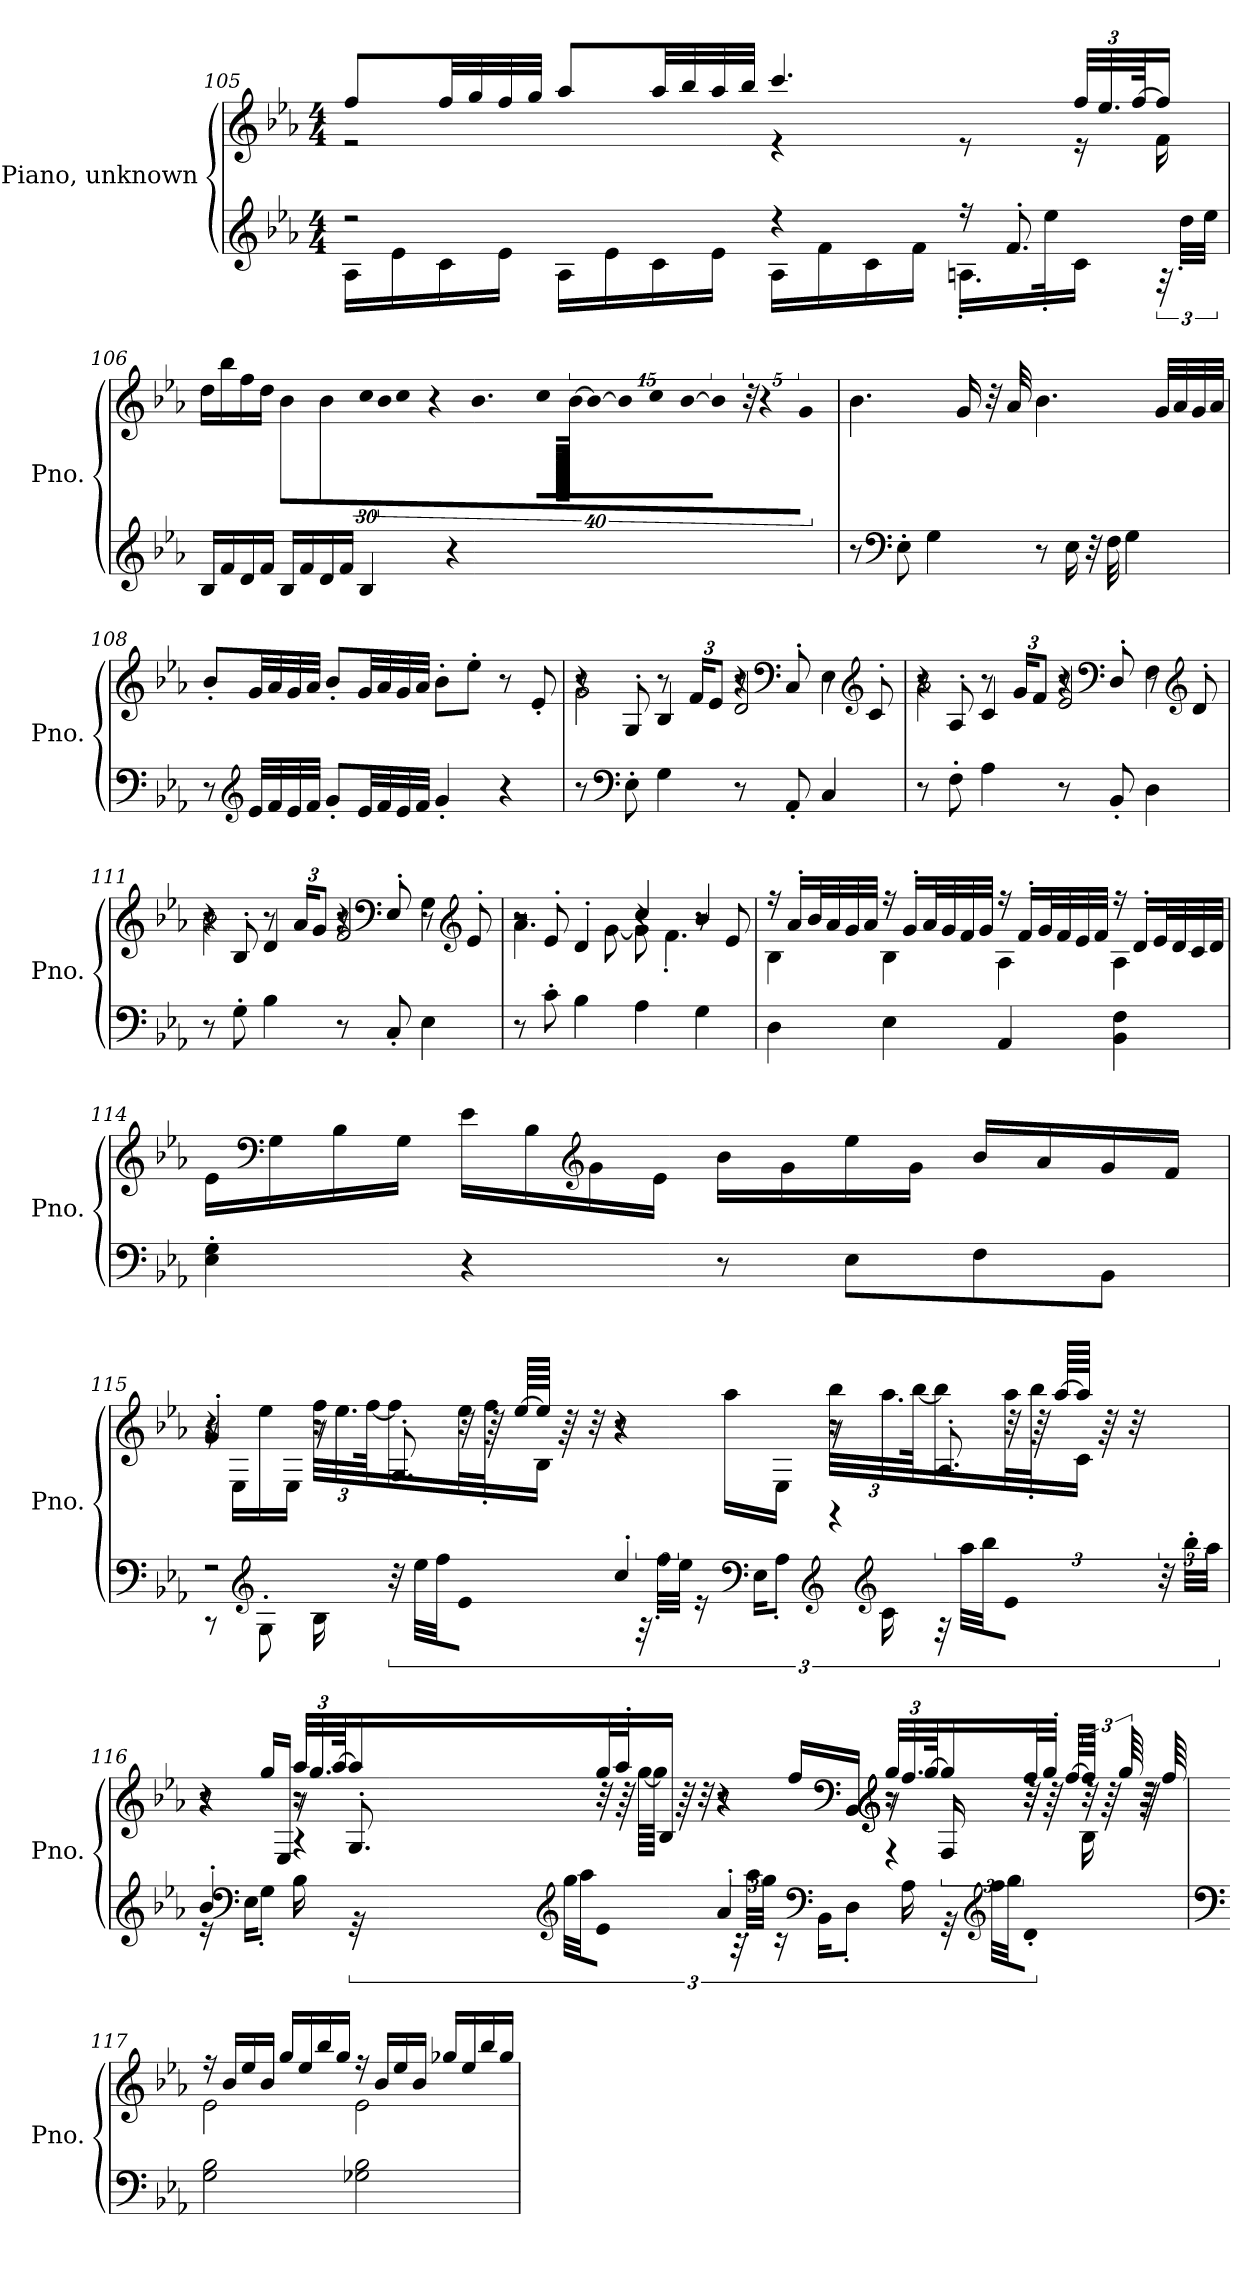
**kern	**kern
*part1	*part1
*staff2	*staff1
*I"Piano, unknown	*
*I'Pno.	*
!!LO:LB:g=z
*clefG2	*clefG2
*k[b-e-a-]	*k[b-e-a-]
*M4/4	*M4/4
=105	=105
*^	*^
2r	16A-\LL	8ff/L	2r
.	16e-\	.	.
.	16c\	32ff/LL	.
.	.	32gg/	.
.	16e-\JJ	32ff/	.
.	.	32gg/JJJ	.
.	16A-\LL	8aa-/L	.
.	16e-\	.	.
.	16c\	32aa-/LL	.
.	.	32bb-/	.
.	16e-\JJ	32aa-/	.
.	.	32bb-/JJJ	.
4r	16A-\LL	4.ccc/	4r
.	16f\	.	.
.	16c\	.	.
.	16f\JJ	.	.
16r	16.An'\LL	.	8r
8.f'/	.	.	.
.	32ee-'\K	.	.
*	*	*Xbrackettup	*
.	16c\JJ	48ff/LLL	16r
.	.	48.ee-/	.
.	.	[96ff/JK	.
.	48r	16ff/JJ]	16f\
.	48dd'\LLL	.	.
.	48ee-\JJJ	.	.
*v	*v	*	*
*	*v	*v
!!LO:LB:g=z
=106	=106
16B-/LL	16dd\LL
16f/	16bb-\
16d/	16ff\
16f/JJ	16dd\JJ
16B-/LL	8b-\L
16f/	.
16d/	8b-\
16f/JJ	.
*	*brackettup
!	!LO:N:vis=64
4B-/	960%17cc\KLL
!	!LO:N:vis=32
.	640%23b-\
!	!LO:N:vis=64
.	960%17cc\JJJk
!	!LO:N:vis=128
.	1920%17r
!	!LO:N:vis=64.
.	640%17b-\
.	1920ryy
!	!LO:N:vis=64
.	960%17cc\KLLL
.	[1920b-\
.	1920%47b-\_
.	80b-\L]
.	80cc\J
.	[40b-\J
.	20b-\JJ]
4r	40r
.	120%17r
.	12g/
=107	=107
8r	4.b-\
*clefF4	*
8E-'\	.
4G\	.
.	16g/
.	32r
.	32a-/
8r	4.b-\
16E-\	.
32r	.
32F\	.
4G\	.
.	32g/LLL
.	32a-/
.	32g/
.	32a-/JJJ
!!LO:LB:g=z
=108	=108
8r	8b-'/L
*clefG2	*
32e-/LLL	32g/LL
32f/	32a-/
32e-/	32g/
32f/JJJ	32a-/JJJ
8g'/L	8b-'/L
32e-/LL	32g/LL
32f/	32a-/
32e-/	32g/
32f/JJJ	32a-/JJJ
4g'/	8b-'\L
.	8ee-'\J
4r	8r
.	8e-'/
=109	=109
*	*^
*	*	*^
8r	4r	2g\	8r
*clefF4	*	*	*
8E-'\	.	.	8G'/
4G\	4B-/	.	8r
*	*	*	*Xbrackettup
.	.	.	24f/KL
.	.	.	12e-/J
8r	2d/	4r	8r
*	*clefF4	*	*
8AA-'/	.	.	8C'/
4C/	.	4E-\	8r
*	*clefG2	*	*
.	.	.	8c'/
!!LO:LB:g=z	!!	!!
=110	=110	=110	=110
8r	4r	2a-\	8r
8F'\	.	.	8A-'/
4A-\	4c/	.	8r
.	.	.	24g/KL
.	.	.	12f/J
8r	2e-/	4r	8r
*	*clefF4	*	*
8BB-'/	.	.	8D'/
4D\	.	4F\	8r
*	*clefG2	*	*
.	.	.	8d'/
=111	=111	=111	=111
8r	4r	2b-\	8r
8G'\	.	.	8B-'/
4B-\	4d/	.	8r
.	.	.	24a-/KL
.	.	.	12g/J
8r	2f/	4r	8r
*	*clefF4	*	*
8C'/	.	.	8E-'/
4E-\	.	4G\	8r
*	*clefG2	*	*
.	.	.	8e-'/
=112	=112	=112	=112
8r	2r	4.a-\	8r
8c'\	.	.	8e-'/
4B-\	.	.	4d'/
.	.	[8g\	.
4A-\	4cc/	8g\]	4r
.	.	4.f'\	.
4G\	4b-/	.	8r
.	.	.	8e-/
*	*	*v	*v
!!LO:PB:g=z
=113	=113	=113
4D\	16r	4B-\
.	16a-'/LL	.
.	32b-/L	.
.	32a-/	.
.	32g/	.
.	32a-/JJJ	.
4E-\	16r	4B-\
.	16g'/LL	.
.	32a-/L	.
.	32g/	.
.	32f/	.
.	32g/JJJ	.
4AA-/	16r	4A-\
.	16f'/LL	.
.	32g/L	.
.	32f/	.
.	32e-/	.
.	32f/JJJ	.
4BB-\ 4F\	16r	4A-\
.	16d'/LL	.
.	32e-/L	.
.	32d/	.
.	32c/	.
.	32d/JJJ	.
*	*v	*v
=114	=114
4E-\' 4G\'	16e-\LL
*	*clefF4
.	16G\
.	16B-\
.	16G\JJ
4r	16e-\LL
.	16B-\
*	*clefG2
.	16g\
.	16e-\JJ
8r	16b-\LL
.	16g\
8E-\L	16ee-\
.	16g\JJ
8F\	16b-/LL
.	16a-/
8BB-\J	16g/
.	16f/JJ
!!LO:LB:g=z
=115	=115
*^	*^
*	*	*	*^
2r	8r	4r	16r	4g'/
.	.	.	16E-\LL	.
*clefG2	*	*	*	*
.	8G'\	.	16ee-\	.
.	.	.	16E-\JJ	.
.	16B-\	8r	48ff\LLL	16r
.	.	.	48.ee-\	.
.	.	.	[96ff\JK	.
.	48r	.	16ff\]	8.G'/
.	48ee-\LLL	.	.	.
.	48ff\J	.	.	.
.	16e-\JJ	32r	32ee-\L	.
.	.	64r	32ff'\J	.
.	.	[64ee-/LLLL	.	.
.	48r	64ee-/JJJJ]	16B-\JJ	.
.	.	64r	.	.
.	48ff'\LLL	.	.	.
.	.	32r	.	.
.	48ee-\JJJ	.	.	.
4cc'/	16r	4r	8r	4r
*clefF4	*	*	*	*
.	16E-\KL	.	.	.
.	8A-'\J	.	16aa-\LL	.
.	.	.	16E-\JJ	.
*clefG2	*	*	*	*
4r	16c\	8r	48bb-\LLL	16r
.	.	.	48.aa-\	.
.	.	.	[96bb-\JK	.
.	48r	.	16bb-\]	8.A-'/
.	48aa-\LLL	.	.	.
.	48bb-\J	.	.	.
.	16e-\JJ	32r	32aa-\L	.
.	.	64r	32bb-'\J	.
.	.	[64aa-/LLLL	.	.
.	48r	64aa-/JJJJ]	16c\JJ	.
.	.	64r	.	.
.	48bb-'\LLL	.	.	.
.	.	32r	.	.
.	48aa-\JJJ	.	.	.
!!LO:LB:g=z	!!	!!
=116	=116	=116	=116	=116
4b-'/	16r	8r	4r	4r
*clefF4	*	*	*	*
.	16E-\KL	.	.	.
.	8G'\J	16gg/LL	.	.
.	.	16E-/JJ	.	.
4r	16B-\	48aa-/LLL	8r	16r
.	.	48.gg/	.	.
.	.	[96aa-/JK	.	.
.	48r	16aa-/]	.	8.G'/
*clefG2	*	*	*	*
.	48gg\LLL	.	.	.
.	48aa-\J	.	.	.
.	16e-\JJ	32gg/L	32r	.
.	.	32aa-'/J	64r	.
.	.	.	[64gg\LLLL	.
.	48r	16B-/JJ	64gg\JJJJ]	.
.	.	.	64r	.
.	48aa-'\LLL	.	.	.
.	.	.	32r	.
.	48gg\JJJ	.	.	.
4a-'/	16r	8r	4r	4r
*clefF4	*	*	*	*
.	16BB-\KL	.	.	.
.	8D'\J	16ff/LL	.	.
*	*	*clefF4	*	*
.	.	16BB-/JJ	.	.
*	*	*clefG2	*	*
4r	16A-\	48gg/LLL	8r	16r
.	.	48.ff/	.	.
.	.	[96gg/JK	.	.
.	48r	16gg/]	.	16F/
*clefG2	*	*	*	*
.	48ff\LLL	.	.	.
.	48gg\JJ	.	.	.
.	8d'\J	32ff/L	16r	32r
.	.	32gg'/JJJ	.	64r
.	.	.	.	[64ff/LLLL
*	*	*brackettup	*	*
.	.	48r	16B-\	64ff/JJJJ]
.	.	.	.	64r
.	.	96gg/	.	.
.	.	32r	.	64r
.	.	.	.	64ff/
*v	*v	*	*	*
*	*v	*v	*v
!!LO:LB:g=z
=117	=117
*clefF4	*
*	*^
2G\ 2B-\	16r	2e-\
.	16b-/LL	.
.	16ee-/	.
.	16b-/JJ	.
.	16gg/LL	.
.	16ee-/	.
.	16bb-/	.
.	16gg/JJ	.
2G-X\ 2B-\	16r	2e-\
.	16b-/LL	.
.	16ee-/	.
.	16b-/JJ	.
.	16gg-X/LL	.
.	16ee-/	.
.	16bb-/	.
.	16gg-/JJ	.
*	*v	*v
=	=
*-	*-
